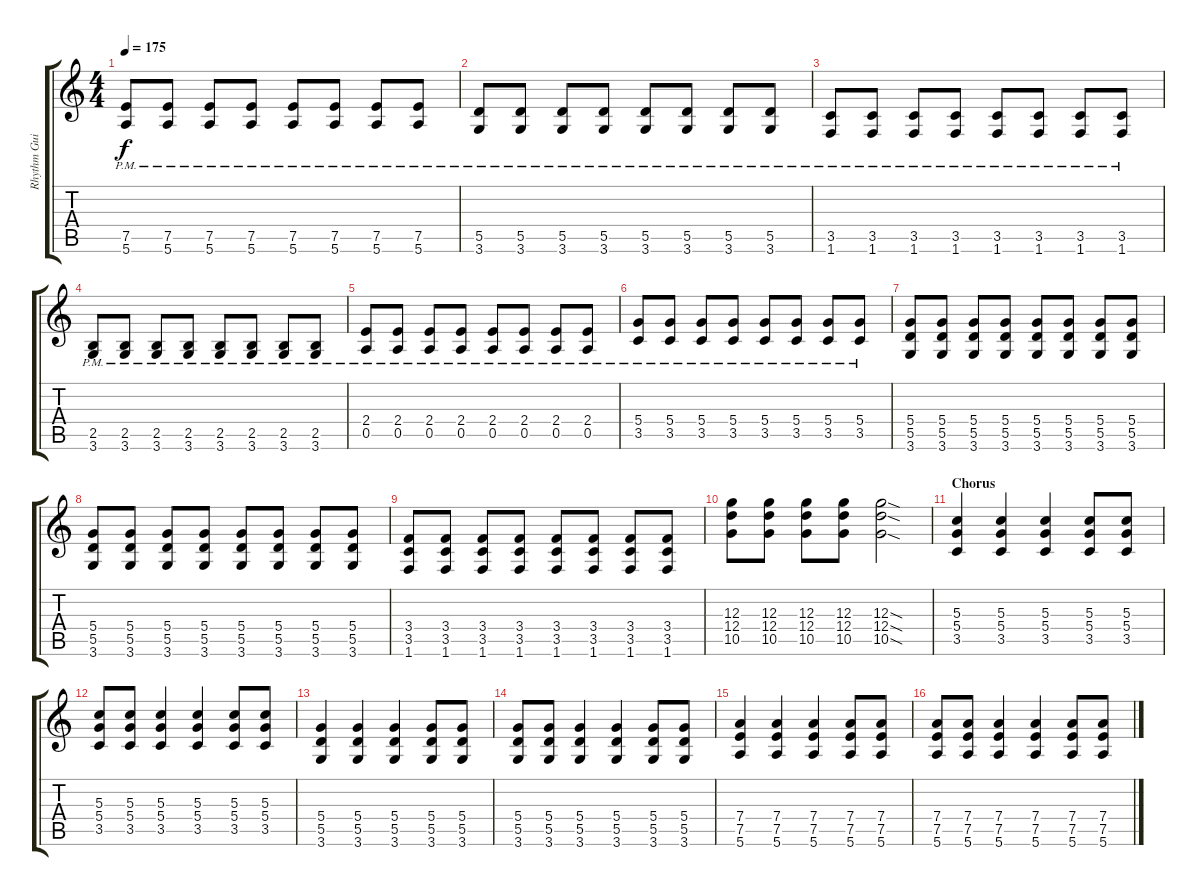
\track ("Rhythm Guitar" "Rhythm Gui") {instrument distortionguitar}
\staff {score tabs}
\tuning (E4 B3 G3 D3 A2 E2) {hide}
\ts (4 4)
\tempo 175
\clef g2
\ks c
(7.5{pm} 5.6{pm}).8{dy f} (7.5{pm} 5.6{pm}).8 (7.5{pm} 5.6{pm}).8 (7.5{pm} 5.6{pm}).8 (7.5{pm} 5.6{pm}).8 (7.5{pm} 5.6{pm}).8 (7.5{pm} 5.6{pm}).8 (7.5{pm} 5.6{pm}).8 |
(5.5{pm} 3.6{pm}).8 (5.5{pm} 3.6{pm}).8 (5.5{pm} 3.6{pm}).8 (5.5{pm} 3.6{pm}).8 (5.5{pm} 3.6{pm}).8 (5.5{pm} 3.6{pm}).8 (5.5{pm} 3.6{pm}).8 (5.5{pm} 3.6{pm}).8 |
(3.5{pm} 1.6{pm}).8 (3.5{pm} 1.6{pm}).8 (3.5{pm} 1.6{pm}).8 (3.5{pm} 1.6{pm}).8 (3.5{pm} 1.6{pm}).8 (3.5{pm} 1.6{pm}).8 (3.5{pm} 1.6{pm}).8 (3.5{pm} 1.6{pm}).8 |
(2.5{pm} 3.6{pm}).8 (2.5{pm} 3.6{pm}).8 (2.5{pm} 3.6{pm}).8 (2.5{pm} 3.6{pm}).8 (2.5{pm} 3.6{pm}).8 (2.5{pm} 3.6{pm}).8 (2.5{pm} 3.6{pm}).8 (2.5{pm} 3.6{pm}).8 |
(2.4{pm} 0.5{pm}).8 (2.4{pm} 0.5{pm}).8 (2.4{pm} 0.5{pm}).8 (2.4{pm} 0.5{pm}).8 (2.4{pm} 0.5{pm}).8 (2.4{pm} 0.5{pm}).8 (2.4{pm} 0.5{pm}).8 (2.4{pm} 0.5{pm}).8 |
(5.4{pm} 3.5{pm}).8 (5.4{pm} 3.5{pm}).8 (5.4{pm} 3.5{pm}).8 (5.4{pm} 3.5{pm}).8 (5.4{pm} 3.5{pm}).8 (5.4{pm} 3.5{pm}).8 (5.4{pm} 3.5{pm}).8 (5.4{pm} 3.5{pm}).8 |
(5.4 5.5 3.6).8 (5.4 5.5 3.6).8 (5.4 5.5 3.6).8 (5.4 5.5 3.6).8 (5.4 5.5 3.6).8 (5.4 5.5 3.6).8 (5.4 5.5 3.6).8 (5.4 5.5 3.6).8 |
(5.4 5.5 3.6).8 (5.4 5.5 3.6).8 (5.4 5.5 3.6).8 (5.4 5.5 3.6).8 (5.4 5.5 3.6).8 (5.4 5.5 3.6).8 (5.4 5.5 3.6).8 (5.4 5.5 3.6).8 |
(3.4 3.5 1.6).8 (3.4 3.5 1.6).8 (3.4 3.5 1.6).8 (3.4 3.5 1.6).8 (3.4 3.5 1.6).8 (3.4 3.5 1.6).8 (3.4 3.5 1.6).8 (3.4 3.5 1.6).8 |
(12.3 12.4 10.5).8 (12.3 12.4 10.5).8 (12.3 12.4 10.5).8 (12.3 12.4 10.5).8 (12.3{sod} 12.4{sod} 10.5{sod}).2 |
\section ("" "Chorus")
(5.3 5.4 3.5).4 (5.3 5.4 3.5).4 (5.3 5.4 3.5).4 (5.3 5.4 3.5).8 (5.3 5.4 3.5).8 |
(5.3 5.4 3.5).8 (5.3 5.4 3.5).8 (5.3 5.4 3.5).4 (5.3 5.4 3.5).4 (5.3 5.4 3.5).8 (5.3 5.4 3.5).8 |
(5.4 5.5 3.6).4 (5.4 5.5 3.6).4 (5.4 5.5 3.6).4 (5.4 5.5 3.6).8 (5.4 5.5 3.6).8 |
(5.4 5.5 3.6).8 (5.4 5.5 3.6).8 (5.4 5.5 3.6).4 (5.4 5.5 3.6).4 (5.4 5.5 3.6).8 (5.4 5.5 3.6).8 |
(7.4 7.5 5.6).4 (7.4 7.5 5.6).4 (7.4 7.5 5.6).4 (7.4 7.5 5.6).8 (7.4 7.5 5.6).8 |
(7.4 7.5 5.6).8 (7.4 7.5 5.6).8 (7.4 7.5 5.6).4 (7.4 7.5 5.6).4 (7.4 7.5 5.6).8 (7.4 7.5 5.6).8
